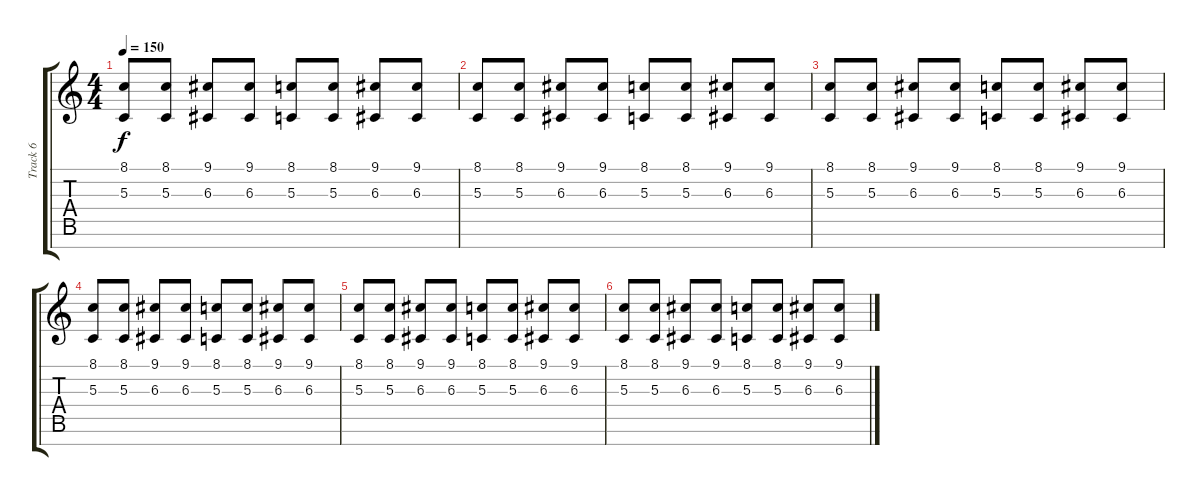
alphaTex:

\track ("Track 6" "Track 6") {instrument stringensemble1}
\staff {score tabs}
\tuning (E4 B3 G3 D3 A2 E2 B1) {hide}
\ts (4 4)
\tempo 150
\clef g2
\ks c
(8.1 5.3).8{dy f} (8.1 5.3).8 (9.1 6.3).8 (9.1 6.3).8 (8.1 5.3).8 (8.1 5.3).8 (9.1 6.3).8 (9.1 6.3).8 |
(8.1 5.3).8 (8.1 5.3).8 (9.1 6.3).8 (9.1 6.3).8 (8.1 5.3).8 (8.1 5.3).8 (9.1 6.3).8 (9.1 6.3).8 |
(8.1 5.3).8 (8.1 5.3).8 (9.1 6.3).8 (9.1 6.3).8 (8.1 5.3).8 (8.1 5.3).8 (9.1 6.3).8 (9.1 6.3).8 |
(8.1 5.3).8 (8.1 5.3).8 (9.1 6.3).8 (9.1 6.3).8 (8.1 5.3).8 (8.1 5.3).8 (9.1 6.3).8 (9.1 6.3).8 |
(8.1 5.3).8 (8.1 5.3).8 (9.1 6.3).8 (9.1 6.3).8 (8.1 5.3).8 (8.1 5.3).8 (9.1 6.3).8 (9.1 6.3).8 |
(8.1 5.3).8 (8.1 5.3).8 (9.1 6.3).8 (9.1 6.3).8 (8.1 5.3).8 (8.1 5.3).8 (9.1 6.3).8 (9.1 6.3).8
